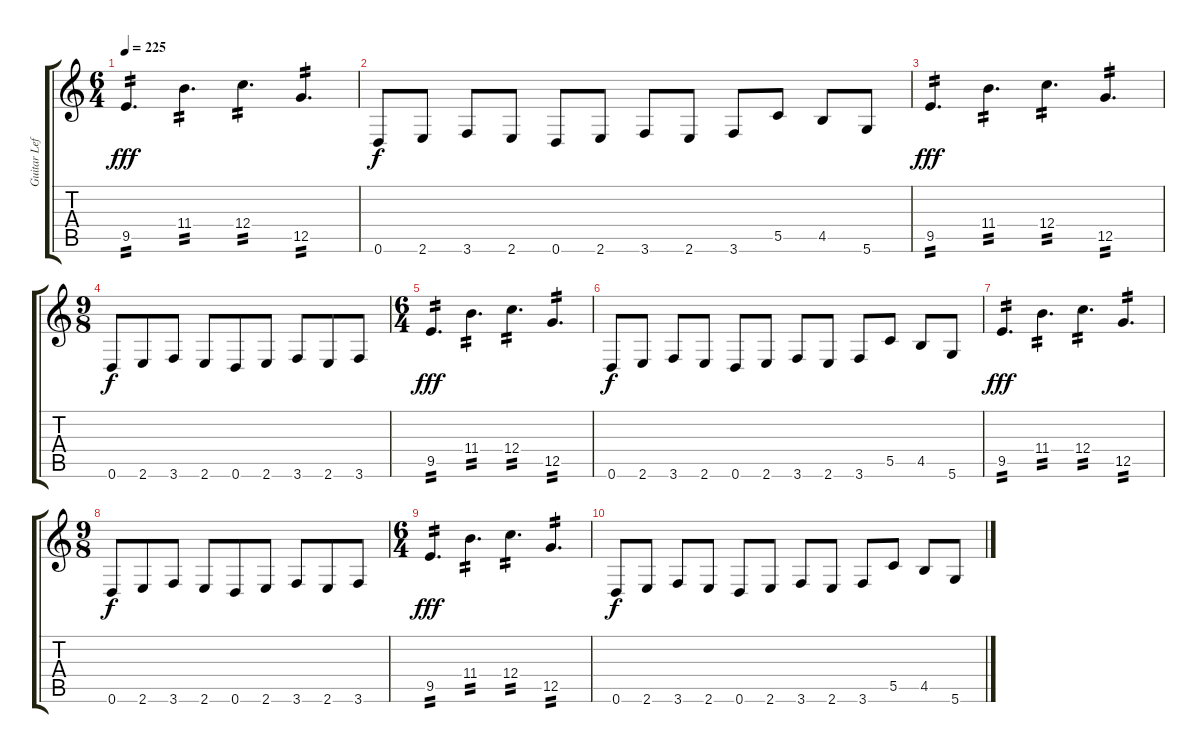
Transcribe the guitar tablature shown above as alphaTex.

\track ("Guitar Left" "Guitar Lef") {instrument distortionguitar}
\staff {score tabs}
\tuning (D4 A3 F3 C3 G2 D2) {hide}
\ts (6 4)
\tempo 225
\clef g2
\ks c
9.5.4{d tp 2 dy fff} 11.4.4{d tp 2} 12.4.4{d tp 2} 12.5.4{d tp 2} |
0.6.8{dy f} 2.6.8 3.6.8 2.6.8 0.6.8 2.6.8 3.6.8 2.6.8 3.6.8 5.5.8 4.5.8 5.6.8 |
9.5.4{d tp 2 dy fff} 11.4.4{d tp 2} 12.4.4{d tp 2} 12.5.4{d tp 2} |
\ts (9 8)
0.6.8{dy f} 2.6.8 3.6.8 2.6.8 0.6.8 2.6.8 3.6.8 2.6.8 3.6.8 |
\ts (6 4)
9.5.4{d tp 2 dy fff} 11.4.4{d tp 2} 12.4.4{d tp 2} 12.5.4{d tp 2} |
0.6.8{dy f} 2.6.8 3.6.8 2.6.8 0.6.8 2.6.8 3.6.8 2.6.8 3.6.8 5.5.8 4.5.8 5.6.8 |
9.5.4{d tp 2 dy fff} 11.4.4{d tp 2} 12.4.4{d tp 2} 12.5.4{d tp 2} |
\ts (9 8)
0.6.8{dy f} 2.6.8 3.6.8 2.6.8 0.6.8 2.6.8 3.6.8 2.6.8 3.6.8 |
\ts (6 4)
9.5.4{d tp 2 dy fff} 11.4.4{d tp 2} 12.4.4{d tp 2} 12.5.4{d tp 2} |
0.6.8{dy f} 2.6.8 3.6.8 2.6.8 0.6.8 2.6.8 3.6.8 2.6.8 3.6.8 5.5.8 4.5.8 5.6.8
